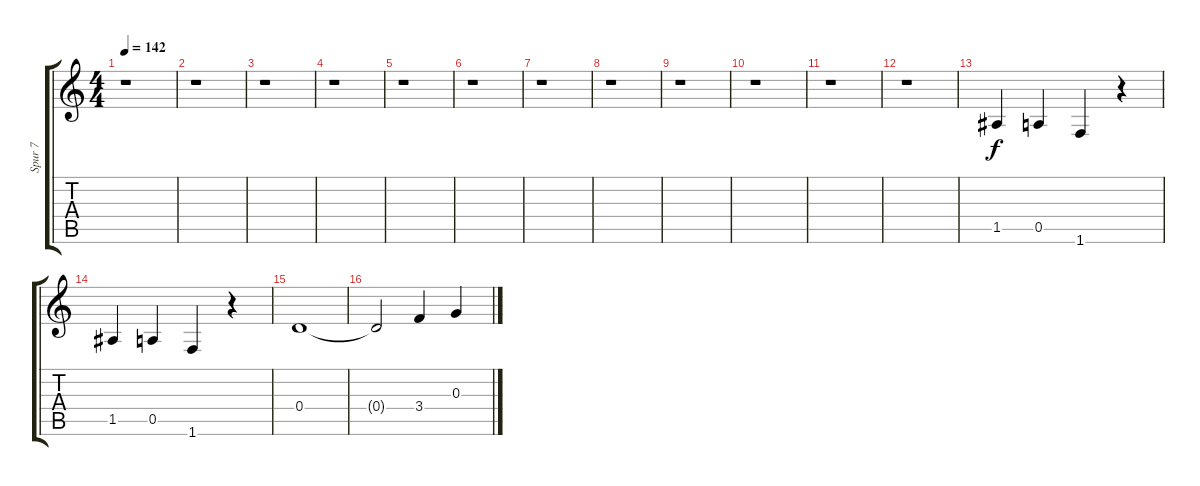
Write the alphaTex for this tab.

\track ("Spur 7" "Spur 7") {instrument overdrivenguitar}
\staff {score tabs}
\tuning (E4 B3 G3 D3 A2 E2) {hide}
\ts (4 4)
\tempo 142
\clef g2
\ks c
r.1{dy f} |
r.1 |
r.1 |
r.1 |
r.1 |
r.1 |
r.1 |
r.1 |
r.1 |
r.1 |
r.1 |
r.1 |
1.5.4 0.5.4 1.6.4 r.4 |
1.5.4 0.5.4 1.6.4 r.4 |
0.4.1 |
0.4{t}.2 3.4.4 0.3.4
